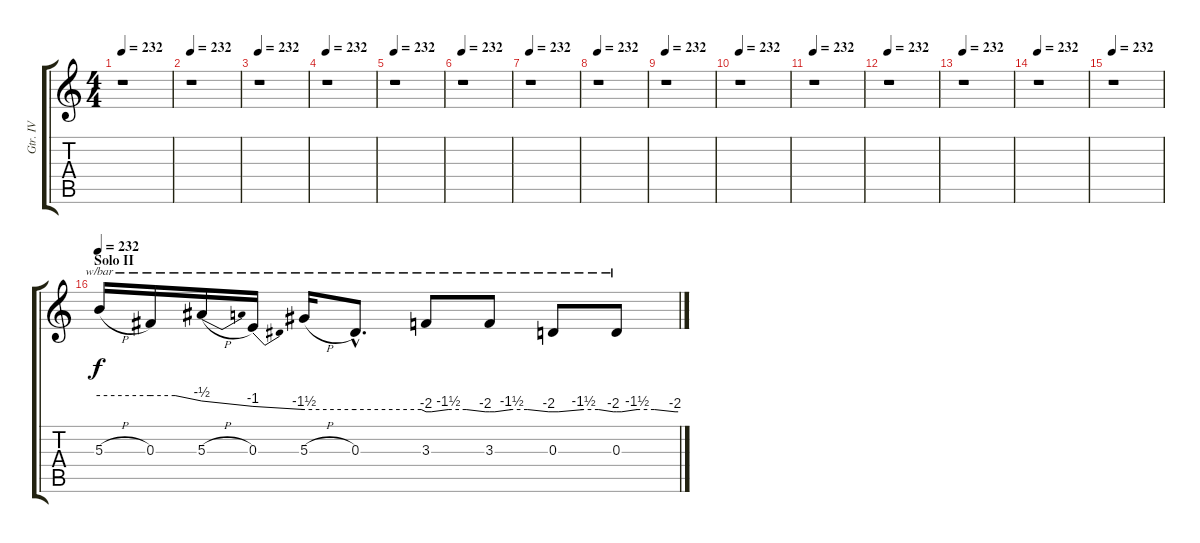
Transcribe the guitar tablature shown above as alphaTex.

\track ("Gtr. IV" "Gtr. IV") {instrument overdrivenguitar}
\staff {score tabs}
\tuning (Eb4 Bb3 Gb3 Db3 Ab2 Eb2) {hide}
\ts (4 4)
\tempo 232
\clef g2
\ks c
r.1{dy f} |
\tempo 232
r.1 |
\tempo 232
r.1 |
\tempo 232
r.1 |
\tempo 232
r.1 |
\tempo 232
r.1 |
\tempo 232
r.1 |
\tempo 232
r.1 |
\tempo 232
r.1 |
\tempo 232
r.1 |
\tempo 232
r.1 |
\tempo 232
r.1 |
\tempo 232
r.1 |
\tempo 232
r.1 |
\tempo 232
r.1 |
\section ("" "Solo II")
\tempo 232
5.3{h}.16{tbe (hold default 0 0 60 0)} 0.3.16{tbe (custom default 0 0 29 0 60 -2)} 5.3{h}.16{tbe (dive default 0 -2 60 -4)} 0.3.16{tbe (dive default 0 -4 60 -6)} 5.3{h}.16{tbe (hold default 0 -6 60 -6)} 0.3{hac}.8{d tbe (custom default 0 -6 56 -6 60 -8)} 3.3.8{tbe (custom default 0 -8 5 -8 21 -6 38 -6 56 -8 60 -8)} 3.3.8{tbe (custom default 0 -8 5 -8 21 -6 36 -6 56 -8 60 -8)} 0.3.8{tbe (custom default 0 -8 5 -8 29 -6 43 -6 57 -8 60 -8)} 0.3.8{tbe (custom default 0 -8 5 -8 20 -6 37 -6 57 -8 60 -8)}
